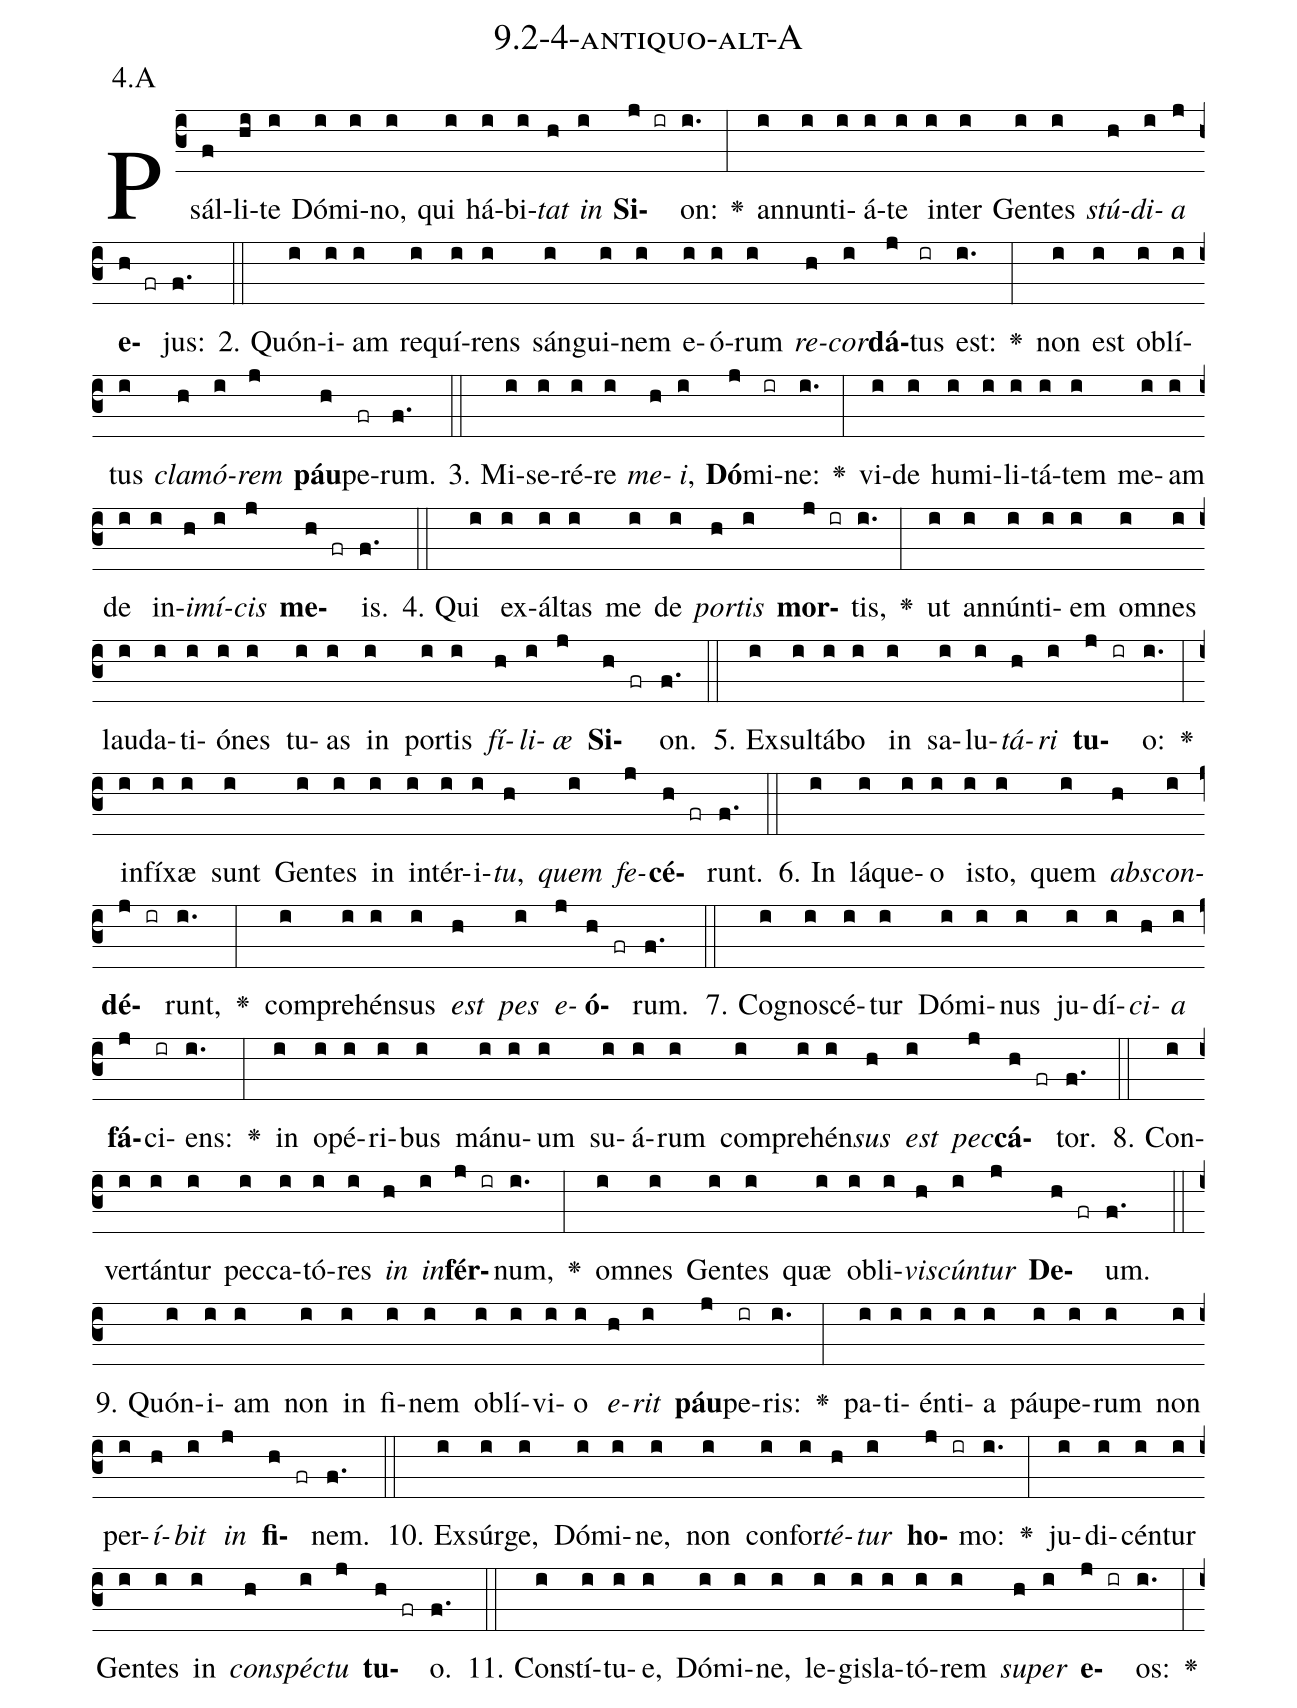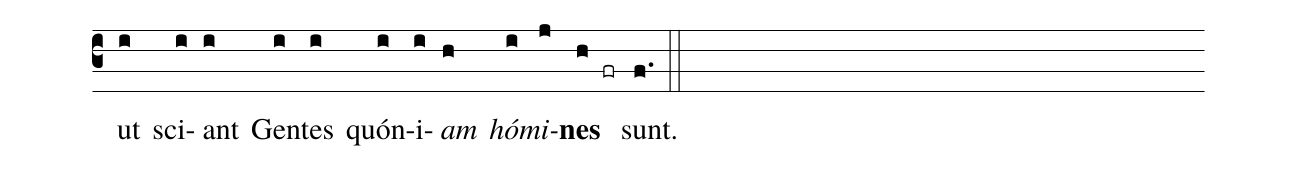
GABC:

name: 9.2-4-antiquo-alt-A;
annotation: 4.A;
%%
(c3)Psál(f)li(hi)te(i) Dó(i)mi(i)no,(i) qui(i) há(i)bi(i)<i>tat</i>(h) <i>in</i>(i) <b>Si</b>(j ir)on:(i.) <v>\greheightstar</v>(:) an(i)nun(i)ti(i)á(i)te(i) in(i)ter(i) Gen(i)tes(i) <i>stú</i>(h)<i>di</i>(i)<i>a</i>(j) <b>e</b>(h fr)jus:(f.) (::)
2. Quón(i)i(i)am(i) re(i)quí(i)rens(i) sán(i)gui(i)nem(i) e(i)ó(i)rum(i) <i>re</i>(h)<i>cor</i>(i)<b>dá</b>(j)tus(ir) est:(i.) <v>\greheightstar</v>(:) non(i) est(i) ob(i)lí(i)tus(i) <i>cla</i>(h)<i>mó</i>(i)<i>rem</i>(j) <b>páu</b>(h)pe(fr)rum.(f.) (::)
3. Mi(i)se(i)ré(i)re(i) <i>me</i>(h)<i>i</i>,(i) <b>Dó</b>(j)mi(ir)ne:(i.) <v>\greheightstar</v>(:) vi(i)de(i) hu(i)mi(i)li(i)tá(i)tem(i) me(i)am(i) de(i) in(i)<i>i</i>(h)<i>mí</i>(i)<i>cis</i>(j) <b>me</b>(h fr)is.(f.) (::)
4. Qui(i) ex(i)ál(i)tas(i) me(i) de(i) <i>por</i>(h)<i>tis</i>(i) <b>mor</b>(j ir)tis,(i.) <v>\greheightstar</v>(:) ut(i) an(i)nún(i)ti(i)em(i) om(i)nes(i) lau(i)da(i)ti(i)ó(i)nes(i) tu(i)as(i) in(i) por(i)tis(i) <i>fí</i>(h)<i>li</i>(i)<i>æ</i>(j) <b>Si</b>(h fr)on.(f.) (::)
5. Ex(i)sul(i)tá(i)bo(i) in(i) sa(i)lu(i)<i>tá</i>(h)<i>ri</i>(i) <b>tu</b>(j ir)o:(i.) <v>\greheightstar</v>(:) in(i)fí(i)xæ(i) sunt(i) Gen(i)tes(i) in(i) in(i)tér(i)i(i)<i>tu</i>,(h) <i>quem</i>(i) <i>fe</i>(j)<b>cé</b>(h fr)runt.(f.) (::)
6. In(i) lá(i)que(i)o(i) is(i)to,(i) quem(i) <i>abs</i>(h)<i>con</i>(i)<b>dé</b>(j ir)runt,(i.) <v>\greheightstar</v>(:) com(i)pre(i)hén(i)sus(i) <i>est</i>(h) <i>pes</i>(i) <i>e</i>(j)<b>ó</b>(h fr)rum.(f.) (::)
7. Co(i)gno(i)scé(i)tur(i) Dó(i)mi(i)nus(i) ju(i)dí(i)<i>ci</i>(h)<i>a</i>(i) <b>fá</b>(j)ci(ir)ens:(i.) <v>\greheightstar</v>(:) in(i) o(i)pé(i)ri(i)bus(i) má(i)nu(i)um(i) su(i)á(i)rum(i) com(i)pre(i)hén(i)<i>sus</i>(h) <i>est</i>(i) <i>pec</i>(j)<b>cá</b>(h fr)tor.(f.) (::)
8. Con(i)ver(i)tán(i)tur(i) pec(i)ca(i)tó(i)res(i) <i>in</i>(h) <i>in</i>(i)<b>fér</b>(j ir)num,(i.) <v>\greheightstar</v>(:) om(i)nes(i) Gen(i)tes(i) quæ(i) ob(i)li(i)<i>vis</i>(h)<i>cún</i>(i)<i>tur</i>(j) <b>De</b>(h fr)um.(f.) (::)
9. Quón(i)i(i)am(i) non(i) in(i) fi(i)nem(i) ob(i)lí(i)vi(i)o(i) <i>e</i>(h)<i>rit</i>(i) <b>páu</b>(j)pe(ir)ris:(i.) <v>\greheightstar</v>(:) pa(i)ti(i)én(i)ti(i)a(i) páu(i)pe(i)rum(i) non(i) per(i)<i>í</i>(h)<i>bit</i>(i) <i>in</i>(j) <b>fi</b>(h fr)nem.(f.) (::)
10. Ex(i)súr(i)ge,(i) Dó(i)mi(i)ne,(i) non(i) con(i)for(i)<i>té</i>(h)<i>tur</i>(i) <b>ho</b>(j ir)mo:(i.) <v>\greheightstar</v>(:) ju(i)di(i)cén(i)tur(i) Gen(i)tes(i) in(i) <i>con</i>(h)<i>spéc</i>(i)<i>tu</i>(j) <b>tu</b>(h fr)o.(f.) (::)
11. Con(i)stí(i)tu(i)e,(i) Dó(i)mi(i)ne,(i) le(i)gis(i)la(i)tó(i)rem(i) <i>su</i>(h)<i>per</i>(i) <b>e</b>(j ir)os:(i.) <v>\greheightstar</v>(:) ut(i) sci(i)ant(i) Gen(i)tes(i) quón(i)i(i)<i>am</i>(h) <i>hó</i>(i)<i>mi</i>(j)<b>nes</b>(h fr) sunt.(f.) (::)
